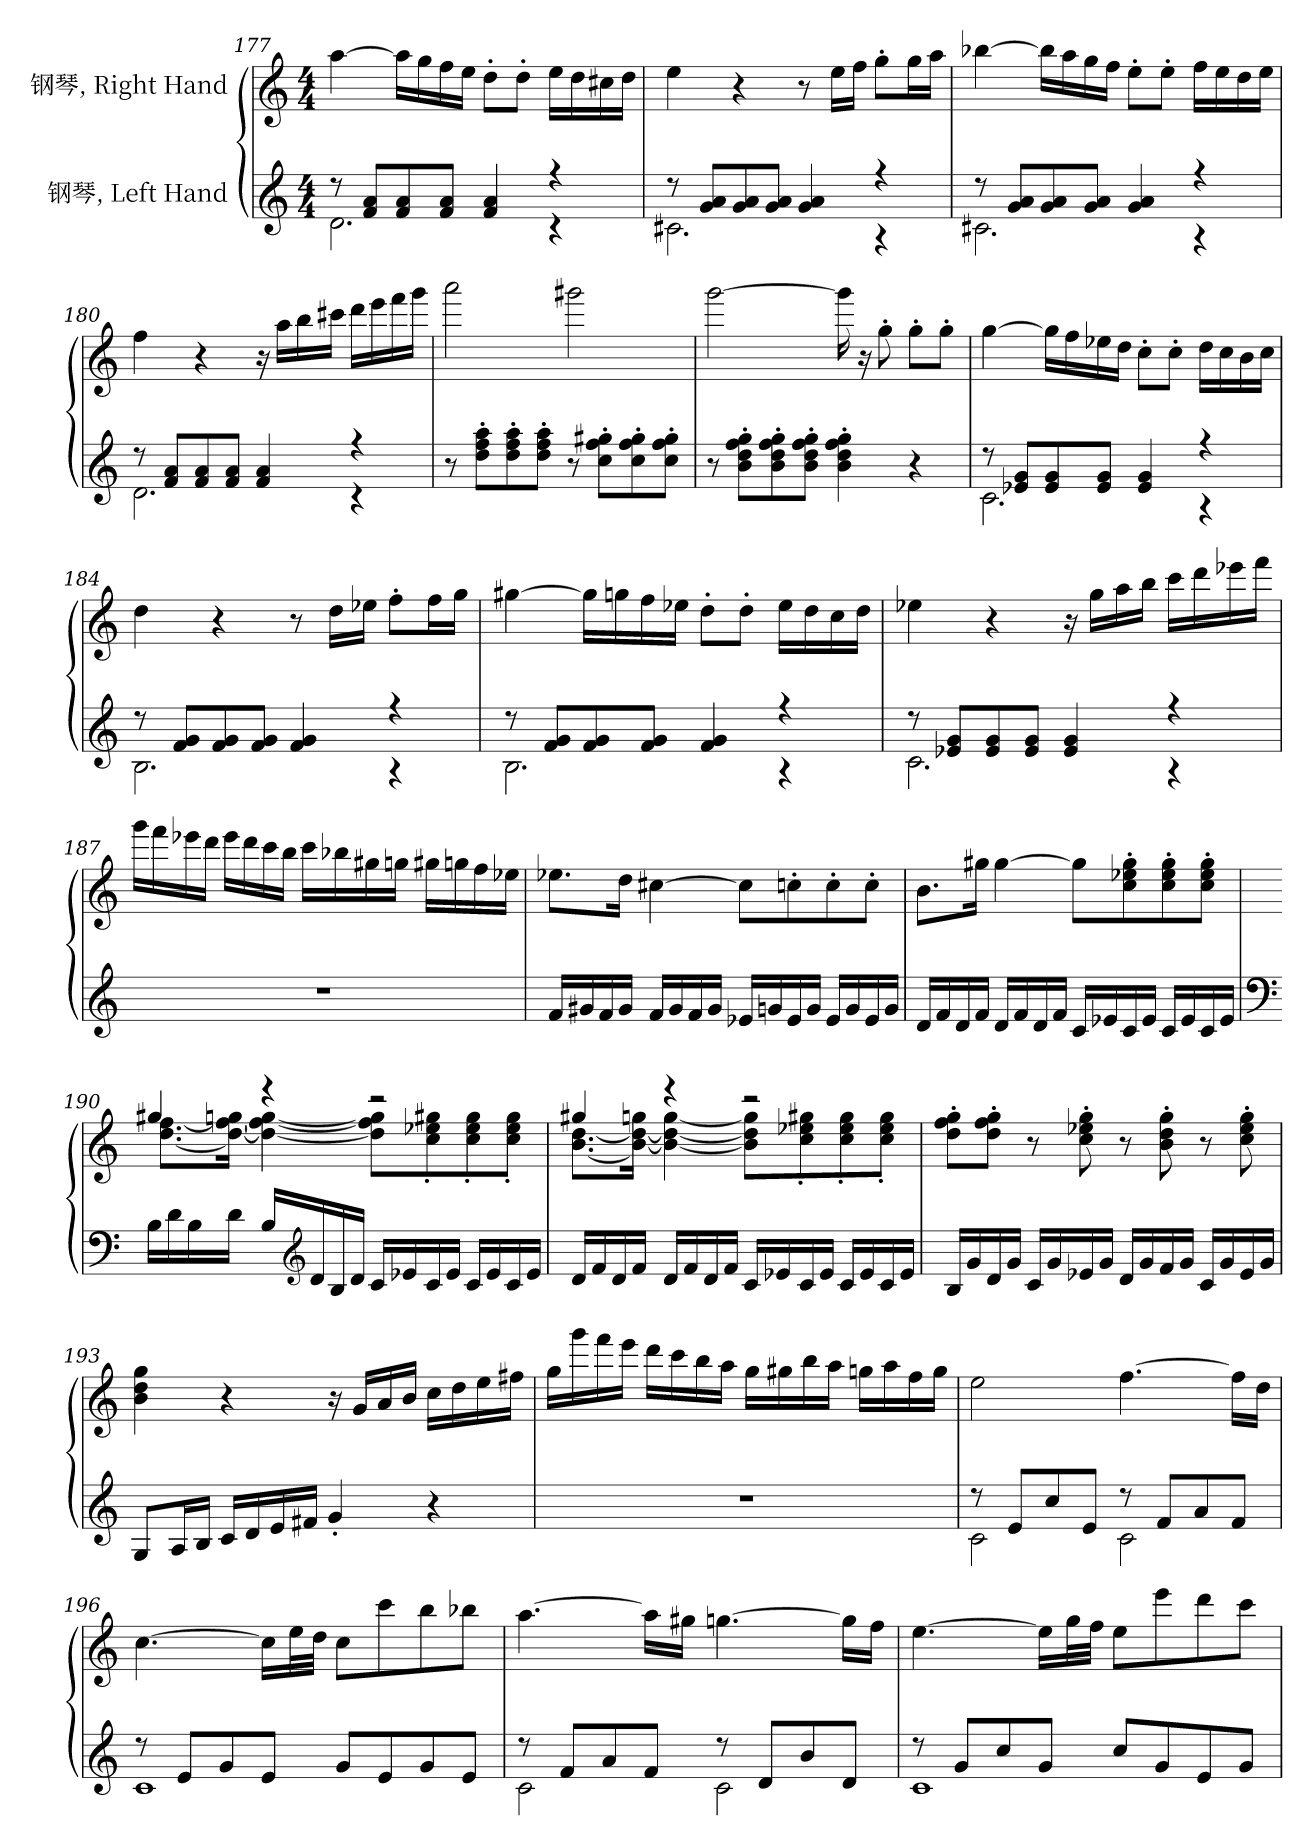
**kern	**kern
*part2	*part1
*staff2	*staff1
*I"钢琴, Left Hand	*I"钢琴, Right Hand
*clefG2	*clefG2
*k[]	*k[]
*M4/4	*M4/4
*MM102	*MM102
=177	=177
*^	*
8r	2.d\	[4aa\
8f/ 8a/L	.	.
8f/ 8a/	.	16aa\LL]
.	.	16gg\
8f/ 8a/J	.	16ff\
.	.	16ee\JJ
4f/ 4a/	.	8dd'\L
.	.	8dd'\J
4r	4r	16ee\LL
.	.	16dd\
.	.	16cc#X\
.	.	16dd\JJ
!!LO:LB:g=z
=178	=178	=178
8r	2.c#X\	4ee\
8g/ 8a/L	.	.
8g/ 8a/	.	4r
8g/ 8a/J	.	.
4g/ 4a/	.	8r
.	.	16ee\LL
.	.	16ff\JJ
4r	4r	8gg'\L
.	.	16gg\L
.	.	16aa\JJ
=179	=179	=179
8r	2.c#X\	[4bb-X\
8g/ 8a/L	.	.
8g/ 8a/	.	16bb-\LL]
.	.	16aa\
8g/ 8a/J	.	16gg\
.	.	16ff\JJ
4g/ 4a/	.	8ee'\L
.	.	8ee'\J
4r	4r	16ff\LL
.	.	16ee\
.	.	16dd\
.	.	16ee\JJ
=180	=180	=180
8r	2.d\	4ff\
8f/ 8a/L	.	.
8f/ 8a/	.	4r
8f/ 8a/J	.	.
4f/ 4a/	.	16r
.	.	16aa\LL
.	.	16bb\
.	.	16ccc#X\JJ
4r	4r	16ddd\LL
.	.	16eee\
.	.	16fff\
.	.	16ggg\JJ
*v	*v	*
!!LO:LB:g=z
=181	=181
*	*MM98
8r	2aaa\
8dd\' 8ff\' 8aa\'L	.
8dd\' 8ff\' 8aa\'	.
8dd\' 8ff\' 8aa\'J	.
*	*MM94
8r	2ggg#X\
8cc\' 8ff\' 8gg#X\'L	.
8cc\' 8ff\' 8gg#\'	.
8cc\' 8ff\' 8gg#\'J	.
=182	=182
*	*MM90
8r	[2ggg\
8b\' 8dd\' 8ff\' 8gg\'L	.
8b\' 8dd\' 8ff\' 8gg\'	.
8b\' 8dd\' 8ff\' 8gg\'J	.
*	*MM56
4b\' 4dd\' 4ff\' 4gg\'	16ggg\]
.	16r
*	*MM87
.	8gg'\
4r	8gg'\L
.	8gg'\J
=183	=183
*	*MM104
*^	*
8r	2.c\	[4gg\
8e-X/ 8g/L	.	.
8e-/ 8g/	.	16gg\LL]
.	.	16ff\
8e-/ 8g/J	.	16ee-X\
.	.	16dd\JJ
4e-/ 4g/	.	8cc'\L
.	.	8cc'\J
4r	4r	16dd\LL
.	.	16cc\
.	.	16b\
.	.	16cc\JJ
!!LO:LB:g=z
=184	=184	=184
8r	2.B\	4dd\
8f/ 8g/L	.	.
8f/ 8g/	.	4r
8f/ 8g/J	.	.
4f/ 4g/	.	8r
.	.	16dd\LL
.	.	16ee-X\JJ
4r	4r	8ff'\L
.	.	16ff\L
.	.	16gg\JJ
=185	=185	=185
8r	2.B\	[4gg#X\
8f/ 8g/L	.	.
8f/ 8g/	.	16gg#\LL]
.	.	16ggn\
8f/ 8g/J	.	16ff\
.	.	16ee-X\JJ
4f/ 4g/	.	8dd'\L
.	.	8dd'\J
4r	4r	16ee-\LL
.	.	16dd\
.	.	16cc\
.	.	16dd\JJ
=186	=186	=186
8r	2.c\	4ee-X\
8e-X/ 8g/L	.	.
8e-/ 8g/	.	4r
8e-/ 8g/J	.	.
4e-/ 4g/	.	16r
.	.	16gg\LL
.	.	16aa\
.	.	16bb\JJ
4r	4r	16ccc\LL
.	.	16ddd\
.	.	16eee-X\
.	.	16fff\JJ
*v	*v	*
!!LO:PB:g=z
=187	=187
1r	16ggg\LL
.	16fff\
.	16eee-X\
.	16ddd\JJ
.	16eee-\LL
.	16ddd\
.	16ccc\
.	16bb\JJ
.	16ccc\LL
.	16bb-X\
.	16gg#X\
.	16ggn\JJ
.	16gg#X\LL
.	16ggn\
.	16ff\
.	16ee-X\JJ
=188	=188
16f/LL	8.ee-X\L
16g#X/	.
16f/	.
16g#/JJ	16dd\Jk
16f/LL	[4cc#X\
16g#/	.
16f/	.
16g#/JJ	.
16e-X/LL	8cc#\L]
16gn/	.
16e-/	8ccn'\
16g/JJ	.
16e-/LL	8cc'\
16g/	.
16e-/	8cc'\J
16g/JJ	.
!!LO:LB:g=z
=189	=189
16d/LL	8.b\L
16f/	.
16d/	.
16f/JJ	16gg#X\Jk
16d/LL	[4gg#\
16f/	.
16d/	.
16f/JJ	.
16c/LL	8gg#\L]
16e-X/	.
16c/	8cc\' 8ee-X\' 8gg#\'
16e-/JJ	.
16c/LL	8cc\' 8ee-\' 8gg#\'
16e-/	.
16c/	8cc\' 8ee-\' 8gg#\'J
16e-/JJ	.
=190	=190
*clefF4	*
*	*^
16B\LL	4gg#X/	[8.dd\ [8.ff\L
16d\	.	.
16B\	.	.
16d\JJ	.	16dd\_ 16ff\_ 16ggn\Jk
16B/LL	4r	4dd\_ 4ff\_ [4gg\
*clefG2	*	*
16d/	.	.
16B/	.	.
16d/JJ	.	.
16c/LL	2r	8dd\] 8ff\] 8gg\]L
16e-X/	.	.
16c/	.	8cc\' 8ee-X\' 8gg#X\'
16e-/JJ	.	.
16c/LL	.	8cc\' 8ee-\' 8gg#\'
16e-/	.	.
16c/	.	8cc\' 8ee-\' 8gg#\'J
16e-/JJ	.	.
!!LO:LB:g=z	!!
=191	=191	=191
16d/LL	4gg#X/	[8.b\ [8.dd\L
16f/	.	.
16d/	.	.
16f/JJ	.	16b\_ 16dd\_ 16ggn\Jk
16d/LL	4r	4b\_ 4dd\_ [4gg\
16f/	.	.
16d/	.	.
16f/JJ	.	.
16c/LL	2r	8b\] 8dd\] 8gg\]L
16e-X/	.	.
16c/	.	8cc\' 8ee-X\' 8gg#X\'
16e-/JJ	.	.
16c/LL	.	8cc\' 8ee-\' 8gg#\'
16e-/	.	.
16c/	.	8cc\' 8ee-\' 8gg#\'J
16e-/JJ	.	.
*	*v	*v
=192	=192
16B/LL	8dd\' 8ff\' 8gg\'L
16g/	.
16d/	8dd\' 8ff\' 8gg\'J
16g/JJ	.
16c/LL	8r
16g/	.
16e-X/	8cc\' 8ee-X\' 8gg\'
16g/JJ	.
16d/LL	8r
16g/	.
16f/	8b\' 8dd\' 8gg\'
16g/JJ	.
16c/LL	8r
16g/	.
16e-/	8cc\' 8ee-\' 8gg\'
16g/JJ	.
!!LO:LB:g=z
=193	=193
*	*MM108
8G/L	4b\ 4dd\ 4gg\
16A/L	.
16B/JJ	.
16c/LL	4r
16d/	.
16e/	.
16f#X/JJ	.
4g'/	16r
.	16g/LL
.	16a/
.	16b/JJ
4r	16cc\LL
.	16dd\
.	16ee\
.	16ff#X\JJ
=194	=194
*	*MM100
1r	16gg\LL
.	16ggg\
.	16fff\
.	16eee\JJ
*	*MM95
.	16ddd\LL
.	16ccc\
.	16bb\
.	16aa\JJ
*	*MM88
.	16gg\LL
.	16gg#X\
.	16bb\
.	16aa\JJ
*	*MM82
.	16ggn\LL
.	16aa\
.	16ff\
.	16gg\JJ
!!LO:LB:g=z
=195	=195
*	*MM102
*^	*
8r	2c\	2ee\
8e/L	.	.
8cc/	.	.
8e/J	.	.
8r	2c\	[4.ff\
8f/L	.	.
8a/	.	.
8f/J	.	16ff\LL]
.	.	16dd\JJ
=196	=196	=196
8r	1c	[4.cc\
8e/L	.	.
8g/	.	.
8e/J	.	16cc\LL]
*	*	*MM92
.	.	32ee\L
.	.	32dd\JJJ
8g/L	.	8cc\L
8e/	.	8ccc\
8g/	.	8bb\
8e/J	.	8bb-X\J
=197	=197	=197
8r	2c\	[4.aa\
8f/L	.	.
8a/	.	.
8f/J	.	16aa\LL]
.	.	16gg#X\JJ
8r	2c\	[4.ggn\
8d/L	.	.
8b/	.	.
8d/J	.	16gg\LL]
.	.	16ff\JJ
=198	=198	=198
8r	1c	[4.ee\
8g/L	.	.
8cc/	.	.
8g/J	.	16ee\LL]
*	*	*MM92
.	.	32gg\L
.	.	32ff\JJJ
8cc/L	.	8ee\L
8g/	.	8eee\
8e/	.	8ddd\
8g/J	.	8ccc\J
*v	*v	*
=	=
*-	*-
